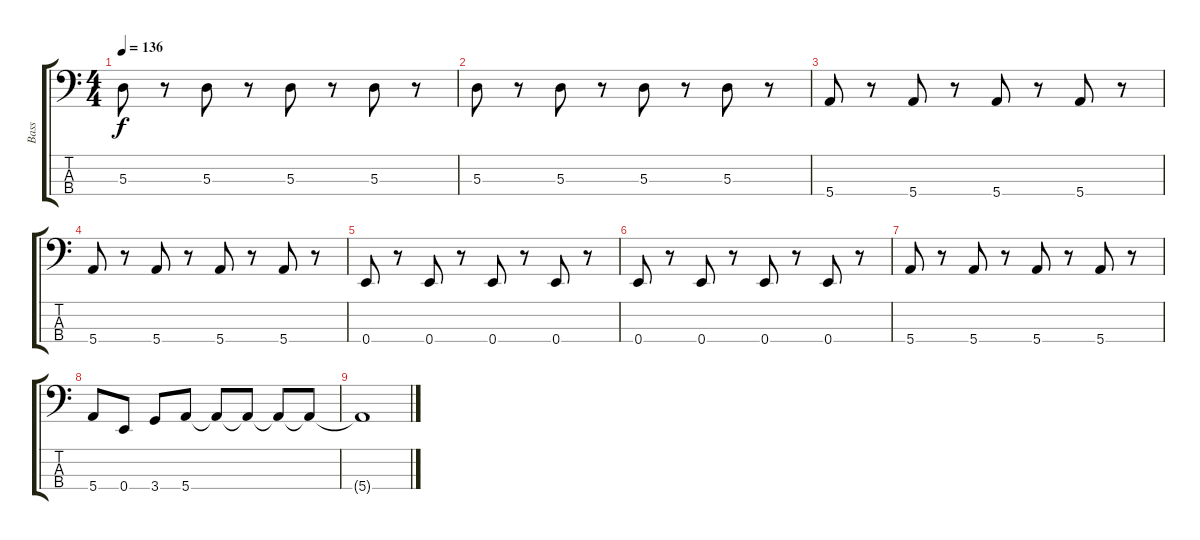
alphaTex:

\track ("Bass" "Bass") {instrument electricbassfinger}
\staff {score tabs}
\tuning (G2 D2 A1 E1) {hide}
\ts (4 4)
\tempo 136
\clef f4
\ks c
5.3.8{dy f} r.8 5.3.8 r.8 5.3.8 r.8 5.3.8 r.8 |
5.3.8 r.8 5.3.8 r.8 5.3.8 r.8 5.3.8 r.8 |
5.4.8 r.8 5.4.8 r.8 5.4.8 r.8 5.4.8 r.8 |
5.4.8 r.8 5.4.8 r.8 5.4.8 r.8 5.4.8 r.8 |
0.4.8 r.8 0.4.8 r.8 0.4.8 r.8 0.4.8 r.8 |
0.4.8 r.8 0.4.8 r.8 0.4.8 r.8 0.4.8 r.8 |
5.4.8 r.8 5.4.8 r.8 5.4.8 r.8 5.4.8 r.8 |
5.4.8 0.4.8 3.4.8 5.4.8 5.4{t}.8 5.4{t}.8 5.4{t}.8 5.4{t}.8 |
5.4{t}.1
